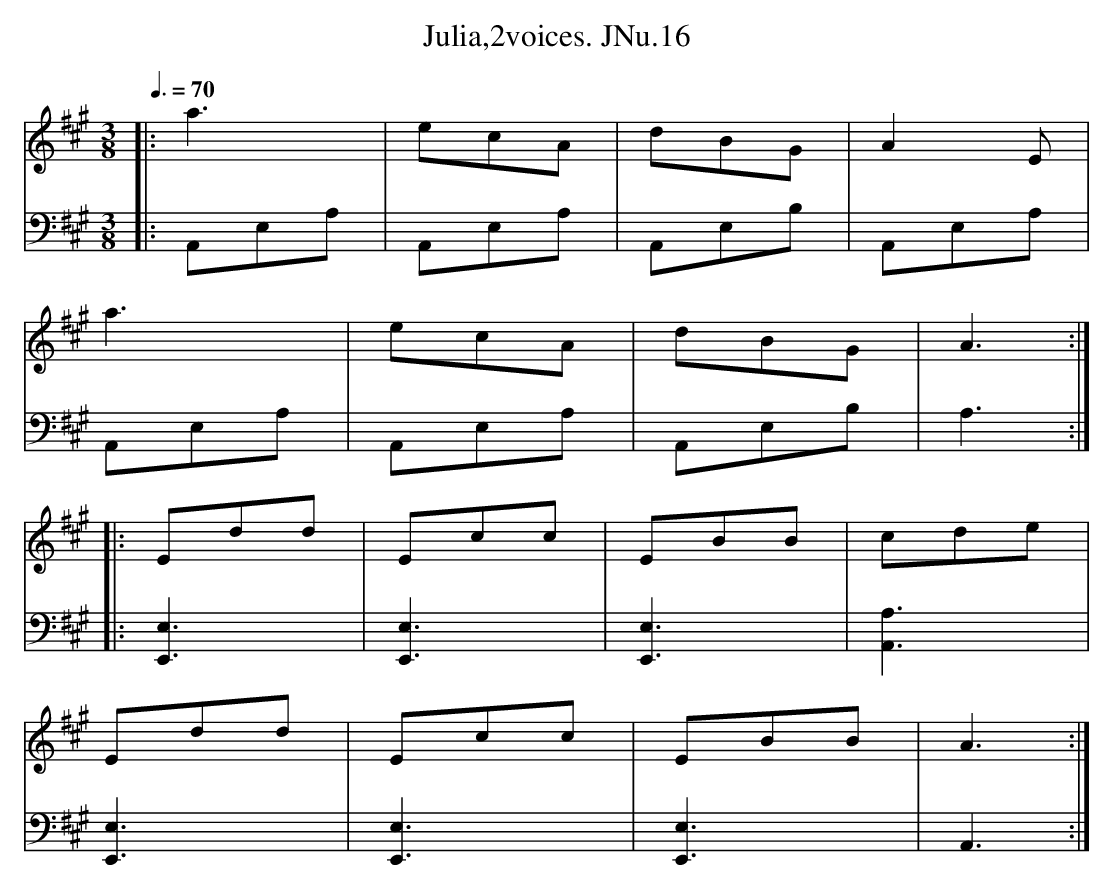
X:1
T:Julia,2voices. JNu.16
M:3/8
L:1/8
Q:3/8=70
V:1
V:2 clef=bass
K:A
[V:1] |: a3 | ecA | dBG | A2E |
[V:2] |: A,,E,A, | A,,E,A, | A,,E,B, | A,,E,A, |
[V:1] a3 | ecA | dBG | A3 :|
[V:2] A,,E,A, | A,,E,A, | A,,E,B, | A,3 :|
[V:1] |: Edd | Ecc | EBB | cde |
[V:2] |: [E,,3E,3] | [E,,3E,3] | [E,,3E,3] | [A,,3A,3] |
[V:1] Edd | Ecc | EBB | A3 :|
[V:2] [E,,3E,3] | [E,,3E,3] | [E,,3E,3] | A,,3 :|
